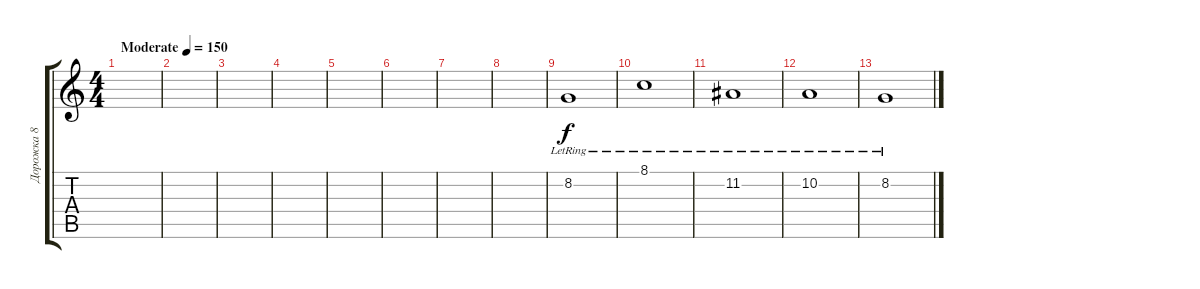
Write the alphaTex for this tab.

\track ("Дорожка 8" "Дорожка 8") {instrument synthvoice}
\staff {score tabs}
\tuning (E4 B3 G3 D3 A2 E2) {hide}
\ts (4 4)
\tempo (150 "Moderate")
\clef g2
\ks c
|
|
|
|
|
|
|
|
8.2{lr}.1 |
8.1{lr}.1 |
11.2{lr}.1 |
10.2{lr}.1 |
8.2{lr}.1
